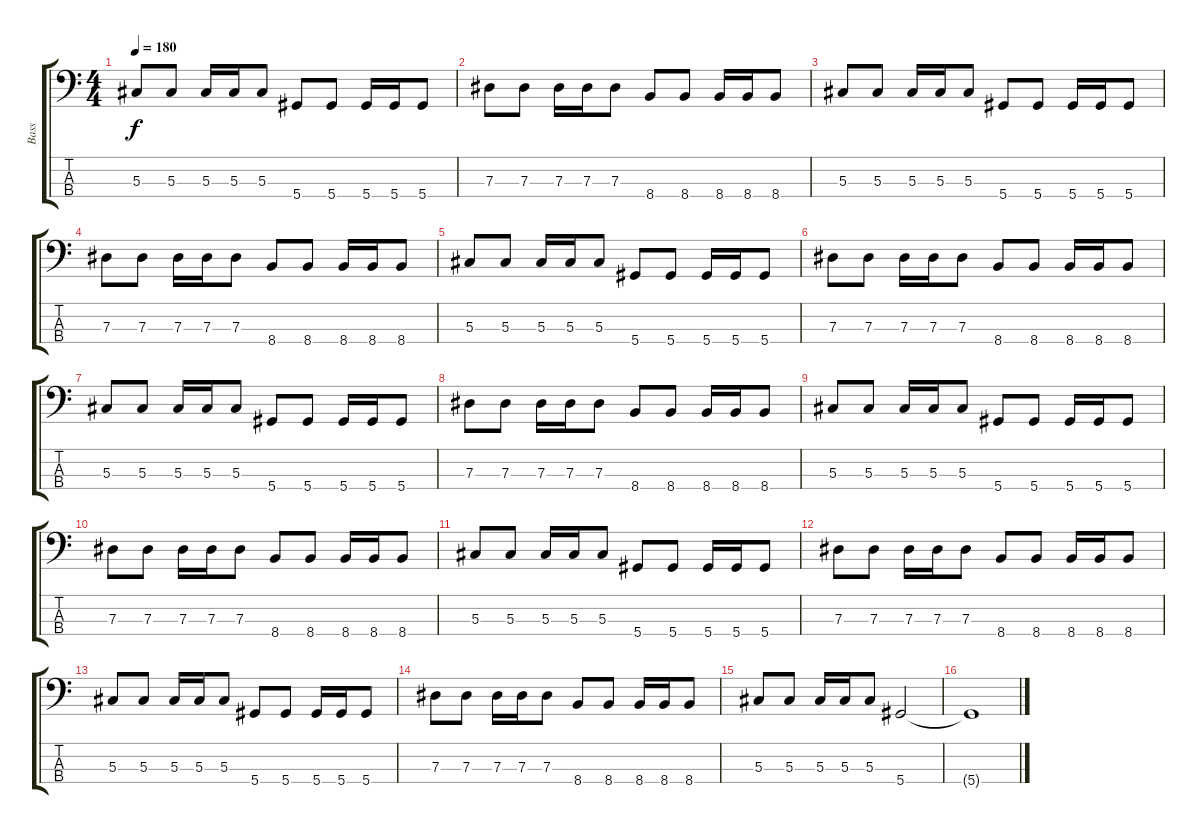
\track ("Bass" "Bass") {instrument distortionguitar}
\staff {score tabs}
\tuning (Gb2 Db2 Ab1 Eb1) {hide}
\ts (4 4)
\tempo 180
\clef f4
\ks c
5.3.8{dy f} 5.3.8 5.3.16 5.3.16 5.3.8 5.4.8 5.4.8 5.4.16 5.4.16 5.4.8 |
7.3.8 7.3.8 7.3.16 7.3.16 7.3.8 8.4.8 8.4.8 8.4.16 8.4.16 8.4.8 |
5.3.8 5.3.8 5.3.16 5.3.16 5.3.8 5.4.8 5.4.8 5.4.16 5.4.16 5.4.8 |
7.3.8 7.3.8 7.3.16 7.3.16 7.3.8 8.4.8 8.4.8 8.4.16 8.4.16 8.4.8 |
5.3.8 5.3.8 5.3.16 5.3.16 5.3.8 5.4.8 5.4.8 5.4.16 5.4.16 5.4.8 |
7.3.8 7.3.8 7.3.16 7.3.16 7.3.8 8.4.8 8.4.8 8.4.16 8.4.16 8.4.8 |
5.3.8 5.3.8 5.3.16 5.3.16 5.3.8 5.4.8 5.4.8 5.4.16 5.4.16 5.4.8 |
7.3.8 7.3.8 7.3.16 7.3.16 7.3.8 8.4.8 8.4.8 8.4.16 8.4.16 8.4.8 |
5.3.8 5.3.8 5.3.16 5.3.16 5.3.8 5.4.8 5.4.8 5.4.16 5.4.16 5.4.8 |
7.3.8 7.3.8 7.3.16 7.3.16 7.3.8 8.4.8 8.4.8 8.4.16 8.4.16 8.4.8 |
5.3.8 5.3.8 5.3.16 5.3.16 5.3.8 5.4.8 5.4.8 5.4.16 5.4.16 5.4.8 |
7.3.8 7.3.8 7.3.16 7.3.16 7.3.8 8.4.8 8.4.8 8.4.16 8.4.16 8.4.8 |
5.3.8 5.3.8 5.3.16 5.3.16 5.3.8 5.4.8 5.4.8 5.4.16 5.4.16 5.4.8 |
7.3.8 7.3.8 7.3.16 7.3.16 7.3.8 8.4.8 8.4.8 8.4.16 8.4.16 8.4.8 |
5.3.8 5.3.8 5.3.16 5.3.16 5.3.8 5.4.2 |
5.4{t}.1
